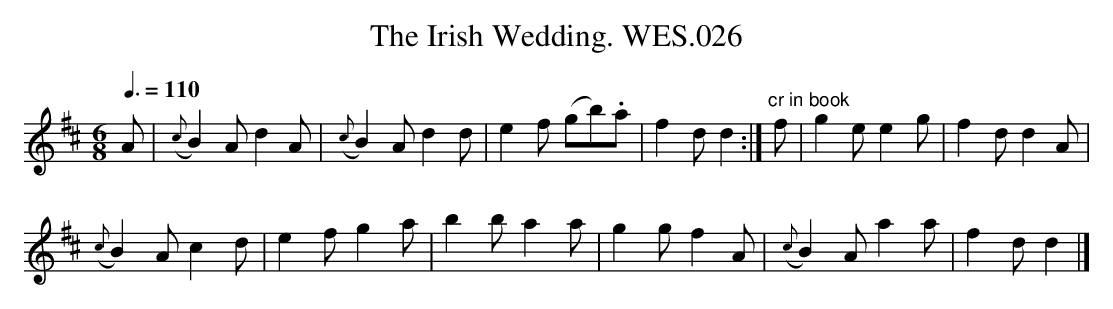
X:1
T:Irish Wedding. WES.026, The
M:6/8
L:1/8
Q:3/8=110
K:D
A|({c}B2)Ad2A|({c}B2)Ad2d|e2f (gb).a|f2dd2:|"^cr in book"f|g2ee2g|f2dd2A|
({c}B2)Ac2d|e2fg2a|b2ba2a|g2gf2A|({c}B2)Aa2a|f2dd2|]
